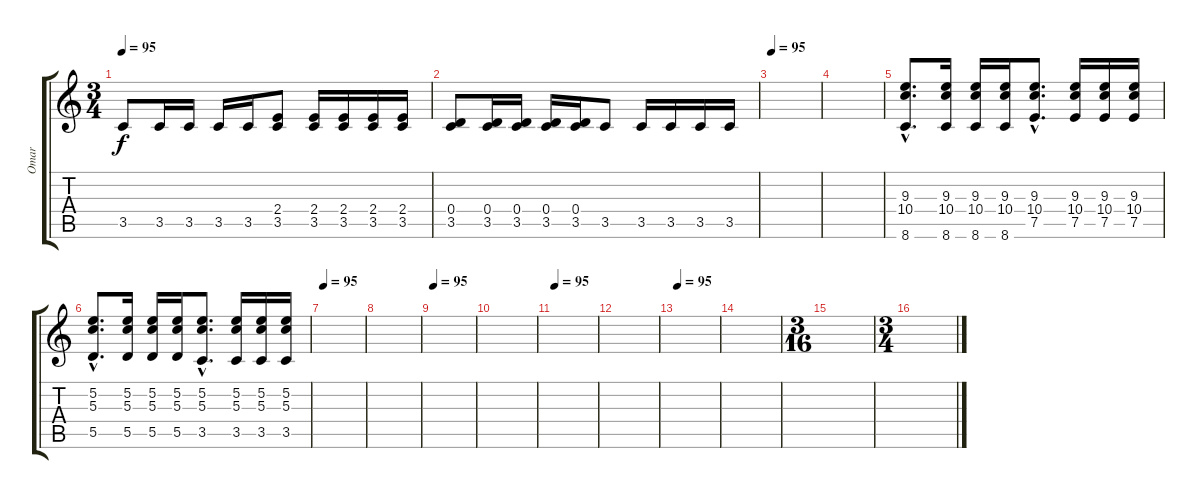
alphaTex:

\track ("Omar" "Omar") {instrument electricguitarclean}
\staff {score tabs}
\tuning (E4 B3 G3 D3 A2 E2) {hide}
\ts (3 4)
\tempo 95
\clef g2
\ks c
3.5.8{dy f} 3.5.16 3.5.16 3.5.16 3.5.16 (2.4 3.5).8 (2.4 3.5).16 (2.4 3.5).16 (2.4 3.5).16 (2.4 3.5).16 |
(0.4 3.5).8 (0.4 3.5).16 (0.4 3.5).16 (0.4 3.5).16 (0.4 3.5).16 3.5.8 3.5.16 3.5.16 3.5.16 3.5.16 |
\tempo 95
|
|
(9.3{hac} 10.4{hac} 8.6{hac}).8{d} (9.3 10.4 8.6).16 (9.3 10.4 8.6).16 (9.3 10.4 8.6).16 (9.3{hac} 10.4{hac} 7.5{hac}).8{d} (9.3 10.4 7.5).16 (9.3 10.4 7.5).16 (9.3 10.4 7.5).16 |
(5.2{hac} 5.3{hac} 5.5{hac}).8{d} (5.2 5.3 5.5).16 (5.2 5.3 5.5).16 (5.2 5.3 5.5).16 (5.2{hac} 5.3{hac} 3.5{hac}).8{d} (5.2 5.3 3.5).16 (5.2 5.3 3.5).16 (5.2 5.3 3.5).16 |
\tempo 95
|
|
\tempo 95
|
|
\tempo 95
|
|
\tempo 95
|
|
\ts (3 16)
|
\ts (3 4)
